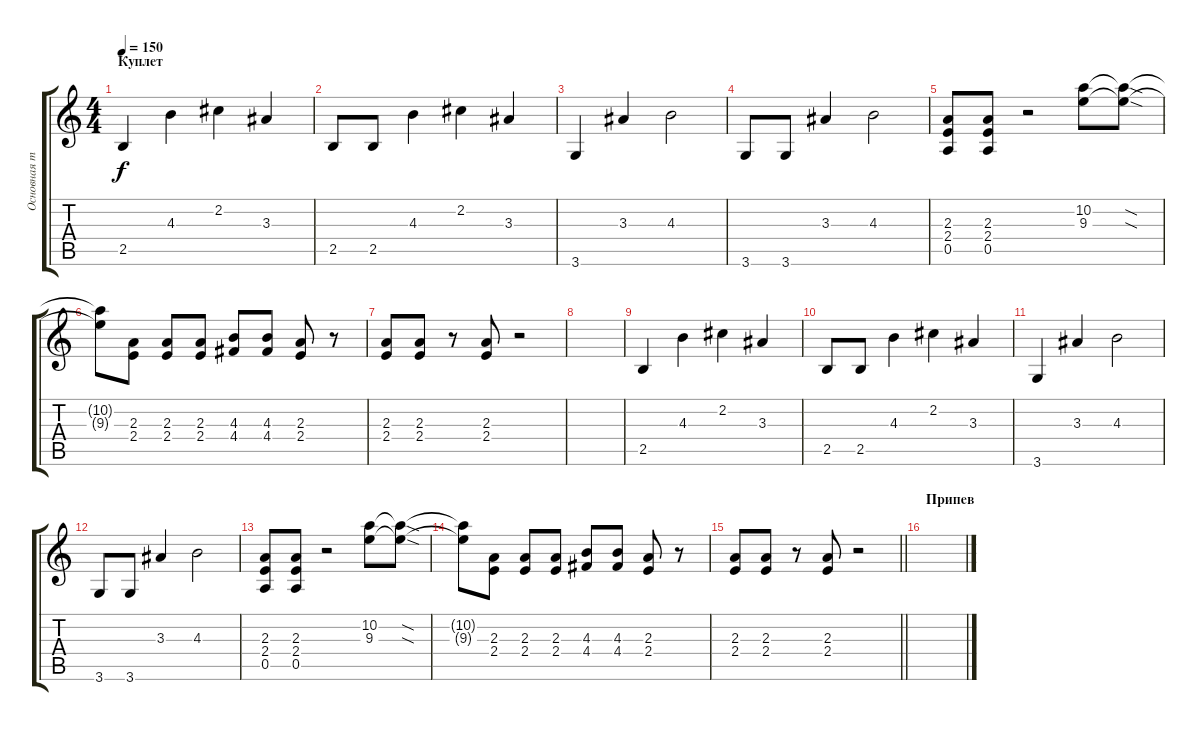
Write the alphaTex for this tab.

\track ("Основная тема" "Основная т") {instrument overdrivenguitar}
\staff {score tabs}
\tuning (E4 B3 G3 D3 A2 E2) {hide}
\ts (4 4)
\section ("" "Куплет")
\tempo 150
\clef g2
\ks c
2.5.4{dy f} 4.3.4 2.2.4 3.3.4 |
2.5.8 2.5.8 4.3.4 2.2.4 3.3.4 |
3.6.4 3.3.4 4.3.2 |
3.6.8 3.6.8 3.3.4 4.3.2 |
(2.3 2.4 0.5).8 (2.3 2.4 0.5).8 r.2 (10.2 9.3).8 (10.2{sod t} 9.3{sod t}).8 |
(10.2{t} 9.3{t}).8 (2.3 2.4).8 (2.3 2.4).8 (2.3 2.4).8 (4.3 4.4).8 (4.3 4.4).8 (2.3 2.4).8 r.8 |
(2.3 2.4).8 (2.3 2.4).8 r.8 (2.3 2.4).8 r.2 |
|
2.5.4 4.3.4 2.2.4 3.3.4 |
2.5.8 2.5.8 4.3.4 2.2.4 3.3.4 |
3.6.4 3.3.4 4.3.2 |
3.6.8 3.6.8 3.3.4 4.3.2 |
(2.3 2.4 0.5).8 (2.3 2.4 0.5).8 r.2 (10.2 9.3).8 (10.2{sod t} 9.3{sod t}).8 |
(10.2{t} 9.3{t}).8 (2.3 2.4).8 (2.3 2.4).8 (2.3 2.4).8 (4.3 4.4).8 (4.3 4.4).8 (2.3 2.4).8 r.8 |
\barLineRight lightlight
(2.3 2.4).8 (2.3 2.4).8 r.8 (2.3 2.4).8 r.2 |
\section ("" "Припев")
